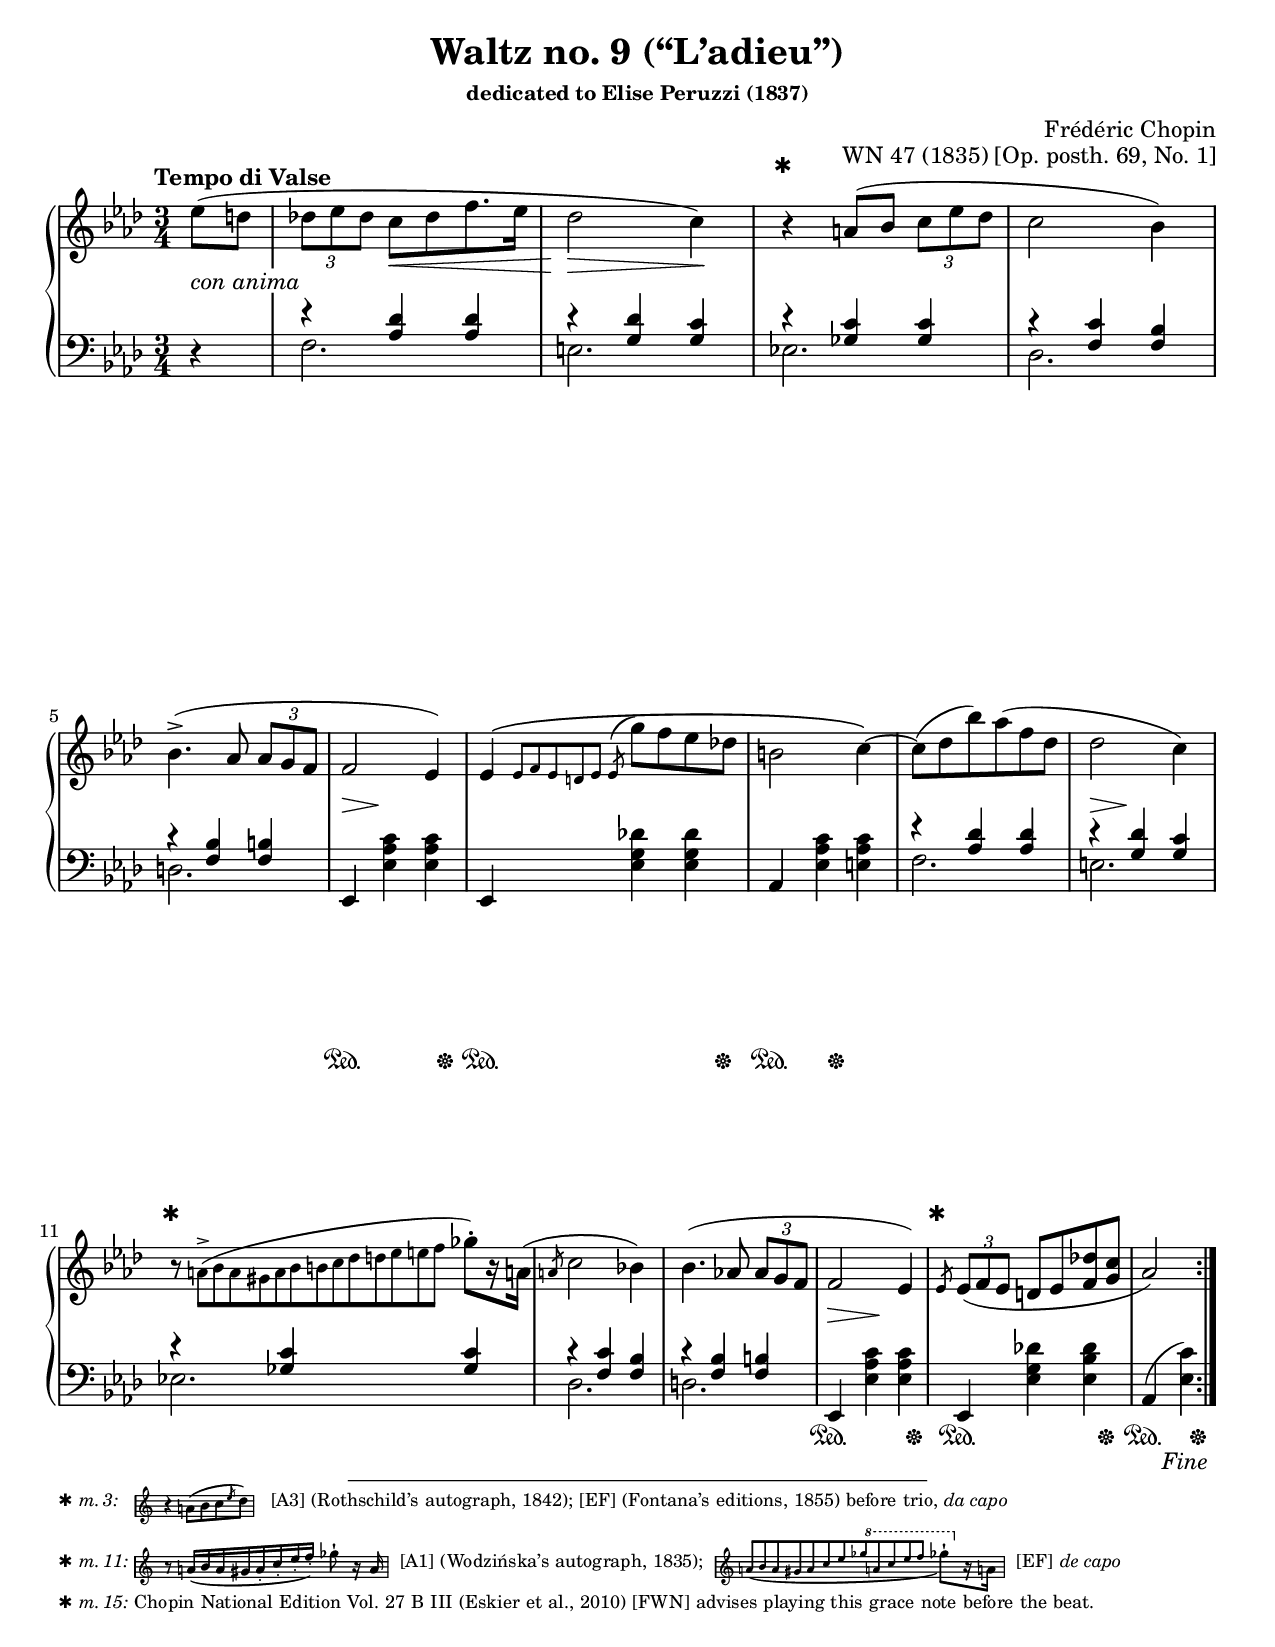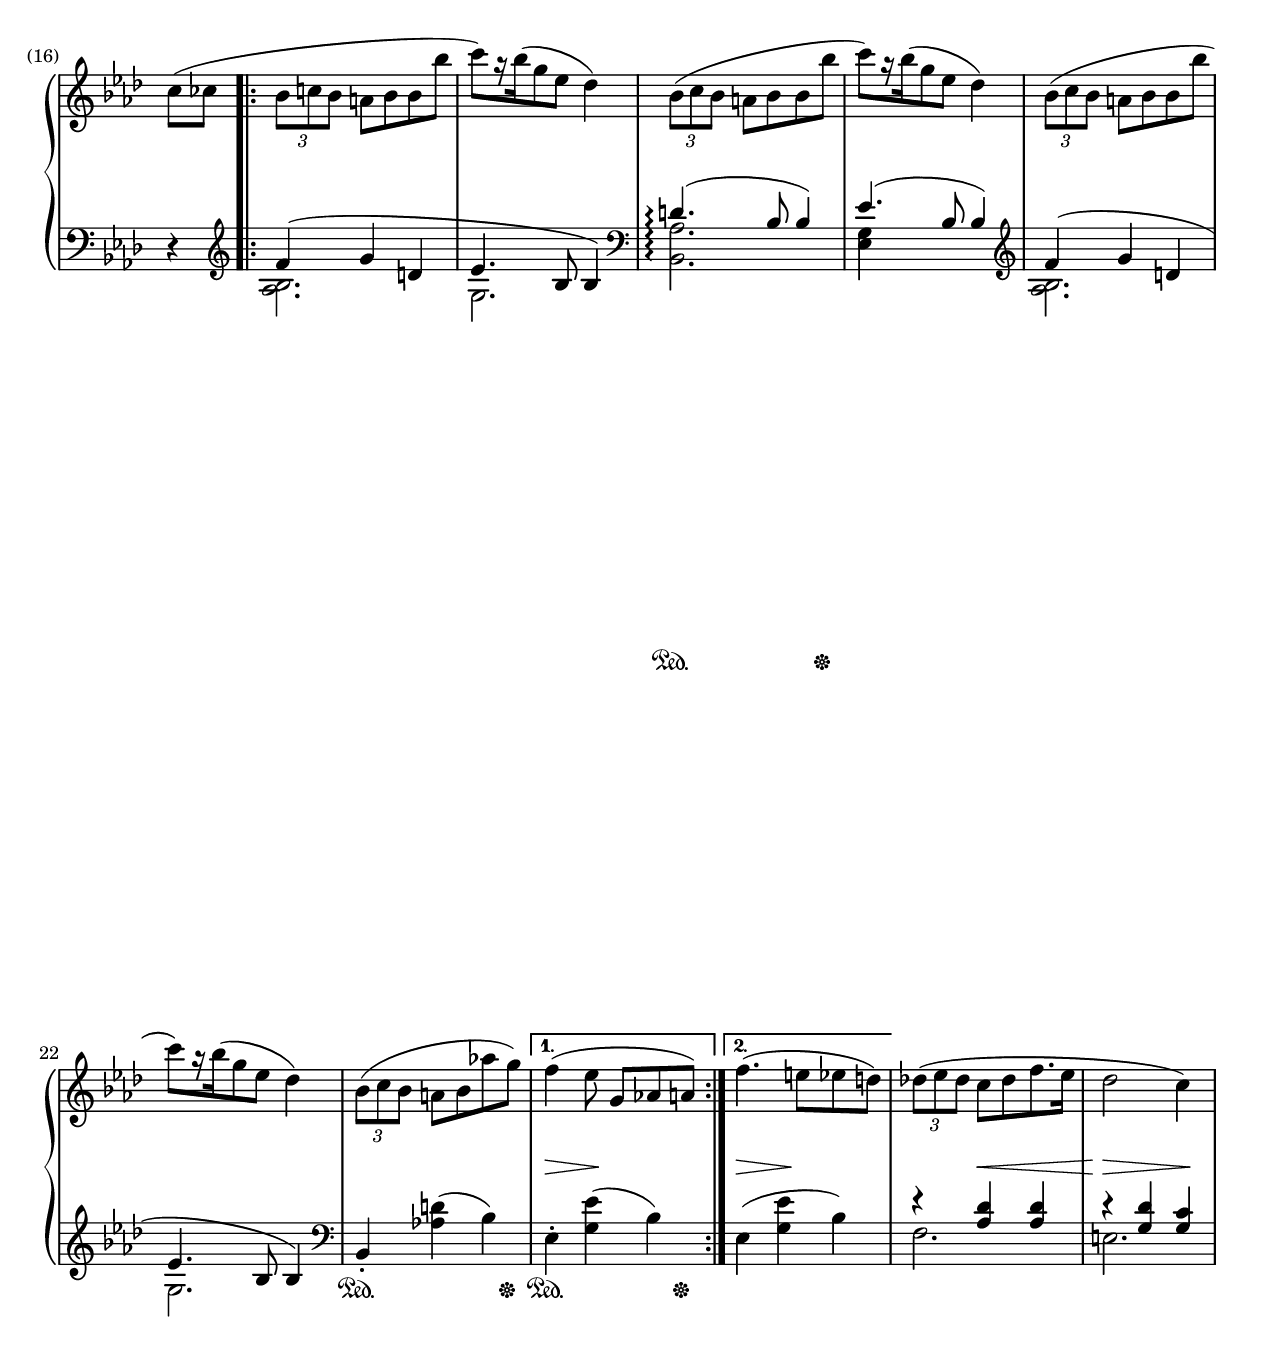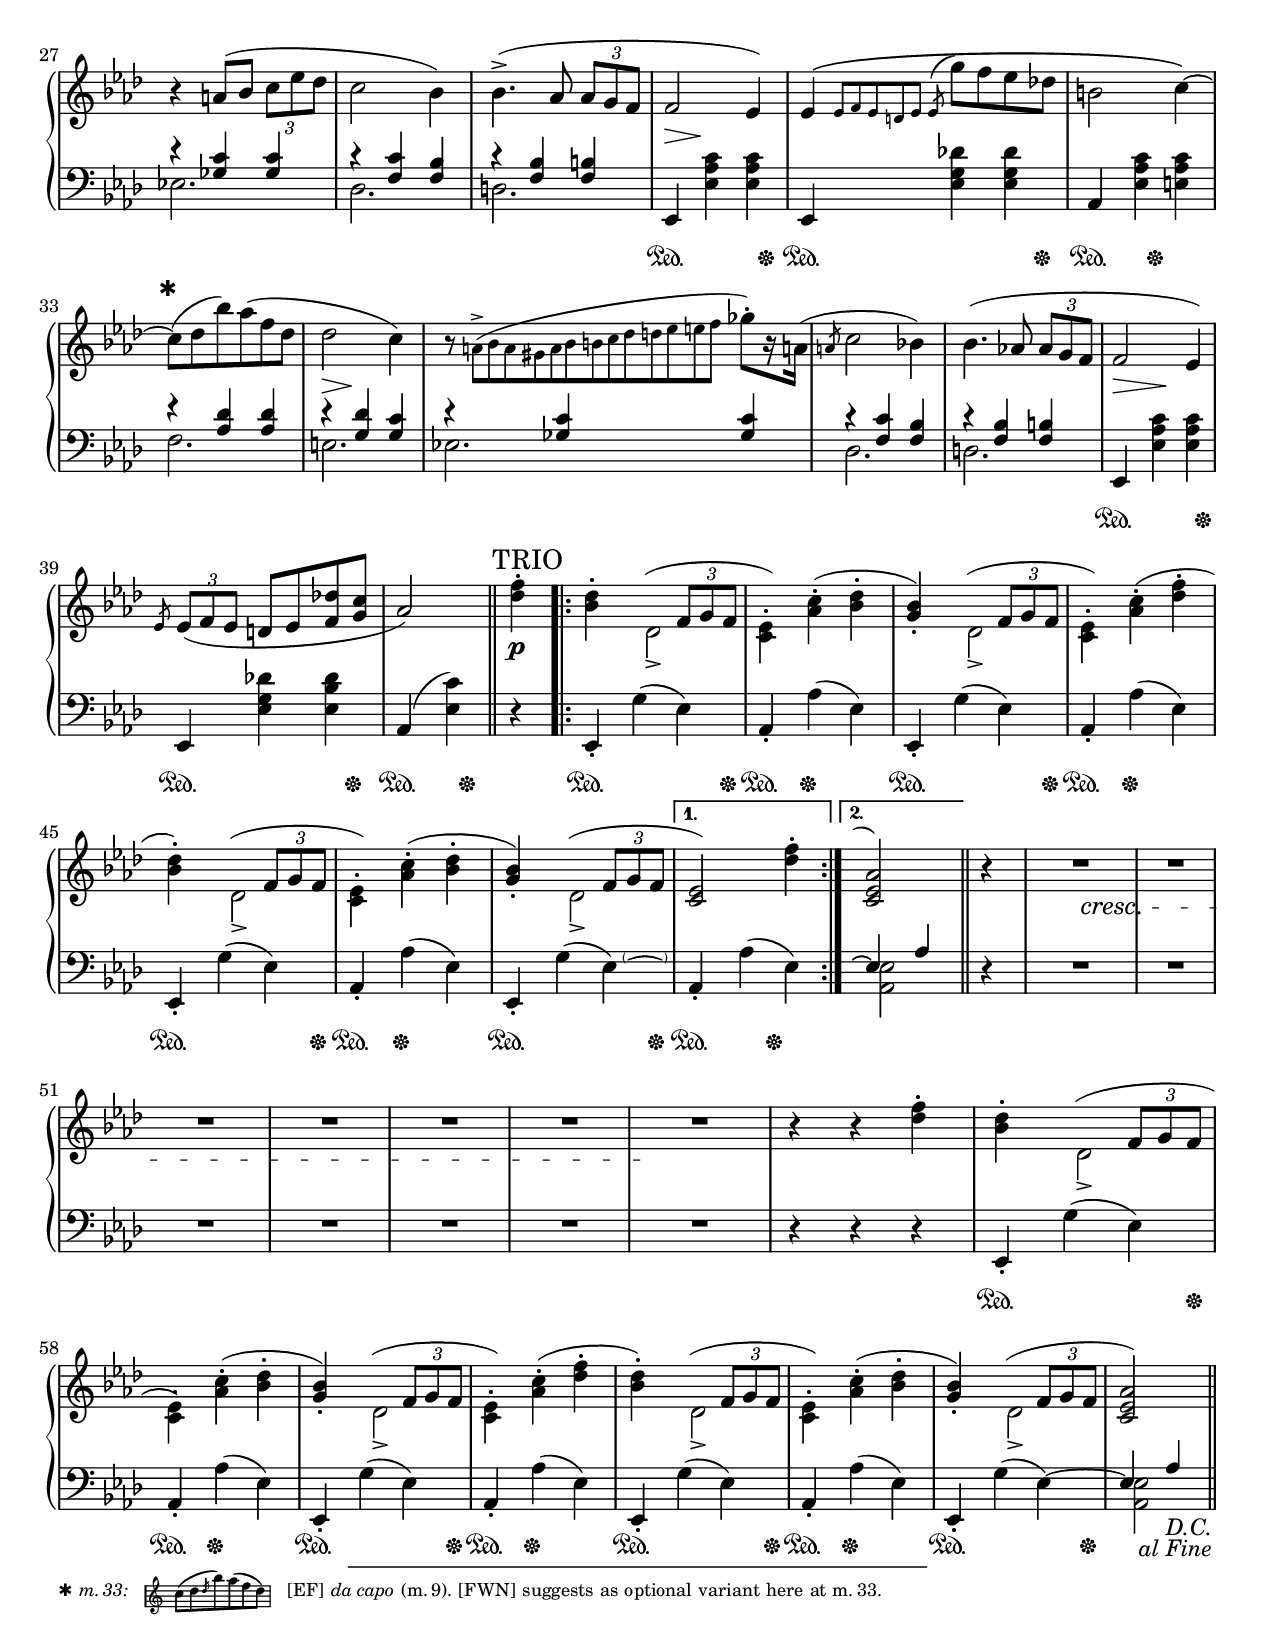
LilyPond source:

\version "2.24.0"
\language "english"
\pointAndClickOff

#(set-default-paper-size "letter")
\paper {
  print-page-number = ##f
  indent = 0
  markup-system-spacing = #0
}

\header {
  title = "Waltz no. 9 (“L’adieu”)"
  subsubtitle = \markup { dedicated to Elise Peruzzi (1837) }
  composer = "Frédéric Chopin"
  opus = "WN 47 (1835) [Op. posth. 69, No. 1]"
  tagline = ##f
}

\layout {
  \context {
    \Score
    %%\override BarNumber.break-visibility = ##(#t #t #t) % to draw every bar number
    alternativeNumberingStyle = #'numbers-with-letters
    barNumberVisibility = #first-bar-number-invisible-save-broken-bars

    %% Put a bar line before the clef in the footnote variants
    \override SystemStartBar.collapse-height = #-inf.0
  }

  \context {
    \PianoStaff
    \accidentalStyle piano
  }
}

global = {
  \key af \major
  \time 3/4
  \tempo "Tempo di Valse"
  \partial 4
}

%%%%%%%%%%%%%%%%%%%%%%%%%%%%%%%%%%%%%%%%%%%%%%%%%%%%%%%%%%%%%%%%%%%%%%%%
%% A = mm. 1-(16), 1-beat anacrusis, simple repeat before last
%%                 beat of m. 16, fine
%%
%% A = mm. 25-(40), no anacrusis, no repeat, section break before last
%%                  beat of m. 40
%%
%% All the same notation both times.

upper.A_anacrusis = \relative {
  \clef treble
  ef''8( d |
}

upper.A = \relative {
  \tuplet 3/2 { df'' ef df } c[ df f8. ef16] |
  df2 c4) |
  r4
  a8( bf \tuplet 3/2 { c ef df } |
  c2 bf4) |
  bf4.(-> af8 \tuplet 3/2 { af g f } |
  f2 ef4) |
  ef\( \grace { ef8[ f ef d ef] }
  \once \slurUp
  \acciaccatura ef8 g' f ef df |
  b2 c4~\) |
  8( df bf') af( f df |
  df2 c4) |
  r8
  \once \omit TupletNumber
  \tiny
  \tuplet 13/3 { a8(-> bf a gs a bf b c df d ef e f }
  \normalsize
  gf-.[) r16 a,!16](
  |
  \slashedGrace a8 c2 bf4) |
  bf4.( af8 \tuplet 3/2 { af g f } |
  f2 ef4) |
  \slashedGrace ef8
  \tuplet 3/2 { ef8( f ef } d ef <f df'> <g c> |
  af2)
}

lower.A_anacrusis = \relative {
  \clef bass
  r4
}

lower.A_tenor = \relative {
  r4 <af df> q |
  r <g df'> <g c> |
  r <gf c> q |
  r <f c'> <f bf> |
  r <f bf> <f b> |
  s2.*3 |
  r4 <af df> q |
  r <g df'> <g c> |
  r <gf c> q |
  r <f c'> <f bf> |
  r <f bf> <f b> |
  s2.*2 |
  s2
}

lower.A_bass = \relative {
  f2. |
  e |
  ef |
  df |
  d |
  \oneVoice
  ef,4 <ef' af c> q |
  ef,4 <ef' g df'> q |
  af, <ef' af c> <e af c> |
  \voiceTwo
  f2. |
  e |
  ef |
  df |
  d |
  \oneVoice
  ef,4 <ef' af c> q |
  ef, <ef' g df'!> <ef bf' df> |
  af,( <ef' c'>)
  \voiceTwo
}

lower.A = {
  \clef bass
  <<
    \new Voice = "tenor" {
      \voiceOne
      \lower.A_tenor
    }
    \new Voice = "bass" {
      \voiceTwo
      \lower.A_bass
    }
  >>
}

editorial.above.A_anacrusis = {
  s4 |
}

editorial.above.A = {
  s2. |
  s2 s4 |
  \barNumberCheck #3
  %% The trick to footnotes in the Dynamics context is to attach the
  %% footnote to an event that's attached to a spacer rest. We want an
  %% event that doesn't actually have any visual effect, so we use an
  %% empty text event. The general idea is
  %%
  %%   s4-\footnote mark offset-pair content
  %%     ^""
  %%
  %% Another way to do it is a timing footnote on Staff.BarLine. That
  %% will put the mark directly above the barline, and if there's a line
  %% break the bar line is on the line before. That looks like
  %%
  %%   \footnote mark offset-pair content Staff.BarLine
  %%
  s4-\footnote
       ✱
       #'(0 . 0)
       \markup {
         \tiny { ✱ \italic { m. 3: } \hspace #1 }
         \score {
           \new Staff \with {
             \magnifyStaff #1/2
             \remove Time_signature_engraver
             \override KeySignature.stencil = ##f
           }
           \relative {
             \clef treble
             \key af \major
             \override NoteHead.font-size = #2
             \override Accidental.font-size = #2
             \override Rest.font-size = #2
             r4 a'8[( bf c \slashedGrace ef df])
             \revert NoteHead.font-size
             \revert Accidental.font-size
             \revert Rest.font-size
             \bar "|"
           }
         }
         \tiny { \hspace #1 [A3] (Rothschild’s autograph, 1842); [EF] (Fontana’s editions, 1855) before trio, \italic "da capo" }
       }
     ^""
  s2 |
  s2.*7 |
  \barNumberCheck #11
  s8-\footnote
       ✱
       #'(0 . 0)
       \markup {
         \tiny { ✱ \italic { m. 11: } }
         \score {
           \new Staff \with {
             \magnifyStaff #1/2
             \remove Time_signature_engraver
             \override KeySignature.stencil = ##f
           }
           \relative {
             \override NoteHead.font-size = #2
             \override Accidental.font-size = #2
             \override Rest.font-size = #2
             \clef treble
             \key af \major
             \stemUp
             r8
             \once \omit TupletNumber
             \once \slurDown
             \tuplet 8/6 { a'16[( bf a gs a-. c-. ef-. f-.]) }
             \stemNeutral
             gf8-!
             r16 a,
             \revert NoteHead.font-size
             \revert Accidental.font-size
             \revert Rest.font-size
             \bar "|"
           }
         }
         \tiny { \hspace #0.5 [A1] (Wodzińska’s autograph, 1835); \hspace #0.5 }
         \score {
           \new Staff \with {
             \magnifyStaff #1/2
             \remove Time_signature_engraver
             \override KeySignature.stencil = ##f
           }
           \relative {
             \clef treble
             \key af \major
             \once \omit TupletNumber
             \stemUp
             \once \slurDown
             \tuplet 12/4 { a'8[( bf a gs a c ef gf
                                 \ottava #1
                                 a c ef f]
                          }
             \stemNeutral
             \override NoteHead.font-size = #2
             \override Accidental.font-size = #2
             \override Rest.font-size = #2
             gf8-![)
               \ottava #0
               r16 a,,!]
             \revert NoteHead.font-size
             \revert Accidental.font-size
             \revert Rest.font-size
             \bar "|"
           }
         }
         \tiny { \hspace #0.5 [EF] \italic "de capo" }
       }
     ^""
  s8 s2 |
  s2.*3 |
  \barNumberCheck #15
  \grace
  s8-\footnote ✱ #'(0 . 0) \markup { \tiny { ✱ \italic { m. 15: } Chopin National Edition Vol. 27 B III (Eskier et al., 2010) [FWN] advises playing this grace note before the beat. } }
    ^""
  s2. |
  s2
  \barNumberCheck #16
}

editorial.above.A_repeat = {
  s2.*8 |
  \barNumberCheck #33
  s8-\footnote
       ✱
       #'(0 . 0)
       \markup {
         \tiny { ✱ \italic { m. 33: } \hspace #1 }
         \score {
           \new Staff \with {
             \magnifyStaff #1/2
             \remove Time_signature_engraver
             \override KeySignature.stencil = ##f
           }
           \relative {
             \clef treble
             \key af \major
             \override NoteHead.font-size = #2
             \override Accidental.font-size = #2
             \override Rest.font-size = #2
             c''8([ df \slashedGrace df bf') af( f df)]
             \revert NoteHead.font-size
             \revert Accidental.font-size
             \revert Rest.font-size
             \bar "|"
           }
         }
         \tiny { \hspace #1 [EF] \italic "da capo" (m. 9). [FWN] suggests as optional variant here at m. 33.  }
       }
    ^""
  s8 s2 |
  s2.*6 |
  s2
}

editorial.between.A_anacrusis = {
  s4-\tweak thickness #3.5
    _\markup \whiteout \italic "con anima"
  |
}

editorial.between.A = {
  s4
  \once \override Hairpin.shorten-pair = #'(0 . -2)
  s4\< s4 |
  s2\> s4\! |
  s2.*3 |
  s8..\> s32\! s4 s4 |
  s2.*3 |
  s8..\> s32\! s4 s4 |
  s2.*3 |
  s4\> s4\! s4 |
  s2. |
  s2
}

editorial.below.A_anacrusis = {
  s4 |
}

editorial.below.A = {
  s2.*5 |
  s4\sustainOn s4 s8 s8\sustainOff |
  s4\sustainOn s4 s8 s8\sustainOff |
  s4\sustainOn s8 s8\sustainOff s4 |
  s2.*5 |
  s4\sustainOn s4 s8 s8\sustainOff |
  s4\sustainOn s4 s8 s8\sustainOff |
  s4\sustainOn s8 s8\sustainOff
}

%%%%%%%%%%%%%%%%%%%%%%%%%%%%%%%%%%%%%%%%%%%%%%%%%%%%%%%%%%%%%%%%%%%%%%%%
%% B = mm. (16)-24b, 1-beat anacrusis, two 1-measure voltas

upper.B_anacrusis = \relative {
  c''8( cf |
}

upper.B = \relative {
  \barNumberCheck #17
  \tuplet 3/2 { bf'8 c bf } a bf bf bf' |
  c[) r16 bf16( g8 ef] df4) |
  \repeat unfold 2 {
    \tuplet 3/2 { bf8( c bf } a bf bf bf' |
    c[) r16 bf16( g8 ef] df4) |
  }
  \tuplet 3/2 { bf8( c bf } a bf af' g) |
}

upper.B_volta.1 = \relative {
  f''4( ef8 g,[ af a])
}

upper.B_volta.2 = \relative {
  f''4.( e8 ef d) |
}

lower.B_anacrusis = \relative {
  r4 |
}

lower.B_tenor = \relative {
  f'4( g d |
  ef4. bf8 4) |
  d4.(\arpeggio bf8 4) |
  ef4.( bf8 4) |
  f'4( g d |
  ef4. bf8 4) |
}

lower.B_bass = \relative {
  \clef treble
  <af bf>2. |
  g |
  \clef bass
  \once \set PianoStaff.connectArpeggios = ##t
  <af bf,>\arpeggio |
  <ef g>4 s2 |
  \clef treble
  <af bf>2. |
  g |
  \clef bass
  \oneVoice
  bf,4-. <af'! d>( bf) |
}

lower.B = {
  \barNumberCheck #17
  <<
    \new Voice = "tenor" {
      \voiceOne
      \lower.B_tenor
    }
    \new Voice = "bass" {
      \voiceTwo
      \lower.B_bass
    }
  >>
}

lower.B_volta.1 = \relative {
  ef4-. <g ef'>( bf) |
}

lower.B_volta.2 = \relative {
  ef4( <g ef'> bf) |
}

editorial.above.B_anacrusis = {
  s4 |
}

editorial.above.B = {
  \barNumberCheck #17
  s2.*7 |
}

editorial.above.B_volta.1 = {
  s2. |
}

editorial.above.B_volta.2 = {
  s2. |
}

editorial.between.B_anacrusis = {
  s4 |
}

editorial.between.B = {
  \barNumberCheck #17
  s2.*7 |
}

editorial.between.B_volta.1 = {
  s4\> s4\! s4 |
}

editorial.between.B_volta.2 = {
  s4\> s4\! s4 |
}

editorial.below.B_anacrusis = {
  s4 |
}

editorial.below.B = {
  \barNumberCheck #17
  s2.*2 |
  s4\sustainOn s4 s8 s8\sustainOff |
  s2.*3 |
  s4\sustainOn s4 s8 s8\sustainOff |
}

editorial.below.B_volta.1 = {
  s4\sustainOn s4 s8 s8\sustainOff |
}

editorial.below.B_volta.2 = {
  s2. |
}


%%%%%%%%%%%%%%%%%%%%%%%%%%%%%%%%%%%%%%%%%%%%%%%%%%%%%%%%%%%%%%%%%%%%%%%%
%% trio.A = mm. (40)-(48b), 1-beat anacrusis, volta 1 is full measure,
%%                          section break before last beat of volta 2

upper.trio.A_anacrusis = \relative {
  <df'' f>4-. |
}

upper.trio.A_split = {
  <<
    \context Voice = "soprano" \relative {
      \voiceOne
      \hideNotes
      df'4(
      \unHideNotes
      \tuplet 3/2 { f8 g f } |
      \hideNotes
      ef4)
      \unHideNotes
    }
    \context Voice = "alto" \relative {
      \voiceTwo
      df'2-> |
      <c ef>4^.
    }
  >>
}

upper.trio.A = \relative {
  <bf' df>4-. \upper.trio.A_split <af c>4-.( <bf df-.> |
  <g bf>-.) \upper.trio.A_split <af c>4-.( <df f>-. |
  <bf df>-.) \upper.trio.A_split <af c>4-.( <bf df-.> |
  <g bf>-.)
  <<
    \context Voice = "soprano" \relative {
      \voiceOne
      \once \hideNotes
      df'4(
      \tuplet 3/2 { f8 g f } |
    }
    \context Voice = "alto" \relative {
      \voiceTwo
      df'2-> |
    }
  >>
}

upper.trio.A_volta.1 = \relative {
  <<
    \context Voice = "soprano" \relative {
      \once \hideNotes
      ef'2)
    }
    \context Voice = "alto" \relative {
      \voiceTwo
      \once \stemUp
      <c' ef>2
    }
  >>
  <df'' f>4-.
}

upper.trio.A_volta.2 = \relative {
  \once \hideNotes
  \grace ef''8^(
  <c, ef af>2)
}

upper.trio.A_last_bar = \relative {
  \context Voice = "soprano" {
    <c' ef af>2)
  }
}

lower.trio.A_anacrusis = \relative {
  r4
}

lower.trio.A = \relative {
  \repeat unfold 3 {
    ef,4-. g'( ef) |
    af,-. af'( ef) |
  }
  ef,4-. g'(
  \shape #'((3.75 . 0) (4.5 . 0) (4.5 . 0) (5.25 . 0)) RepeatTie
  ef)-\parenthesize-\repeatTie
}

lower.trio.A_repeat = \relative {
  \repeat unfold 3 {
    ef,4-. g'( ef) |
    af,-. af'( ef) |
  }
  \context Voice = "tenor" {
    \oneVoice
    ef,4-. g'( ef)~
  }
}

lower.trio.A_volta.1 = \relative {
  af,-. af'( ef) |
}

lower.trio.A_volta.2 = \relative {
  <<
    \context Voice = "tenor" \relative {
      \voiceOne
      ef4\repeatTie af
    }
    \context Voice = "bass" \relative {
      \voiceTwo
      <ef af,>2
    }
  >>
}

lower.trio.A_last_bar = \relative {
  <<
    \context Voice = "tenor" \relative {
      \voiceOne
      ef4 af
    }
    \context Voice = "bass" \relative {
      \voiceTwo
      <ef af,>2
    }
  >>
}

editorial.above.trio.A_anacrusis = {
  s4
}

editorial.above.trio.A = {
  s2.*7 |
}

editorial.above.trio.A_volta.1 = {
  s2. |
}

editorial.above.trio.A_volta.2 = {
  s4 s4
}

editorial.between.trio.A_anacrusis = {
  s4\p
}

editorial.between.trio.A_anacrusis_repeat = {
  s4
}

editorial.between.trio.A = {
  s2.*7 |
}

editorial.between.trio.A_volta.1 = {
  s2. |
}

editorial.between.trio.A_volta.2 = {
  s4 s4
}

editorial.below.trio.A_anacrusis = {
  s4
}

editorial.below.trio.A = {
  s2\sustainOn s16*3 s16\sustainOff |
  \repeat unfold 3 {
    s4\sustainOn s4\sustainOff s4 |
    s2\sustainOn s16*3 s16\sustainOff |
  }
}

editorial.below.trio.A_volta.1 = {
  s4\sustainOn s16*3 s16\sustainOff s4 |
}

editorial.below.trio.A_volta.2 = {
  s4 s4
}


%%%%%%%%%%%%%%%%%%%%%%%%%%%%%%%%%%%%%%%%%%%%%%%%%%%%%%%%%%%%%%%%%%%%%%%%
%% trio.B = (48b)-(56), 1 beat anacrusis,
%%                      fermata before last beat of 56

upper.trio.B_anacrusis = \relative {
  r4
}

upper.trio.B = \relative {
  \barNumberCheck #49
  \repeat unfold 7 R2.
  r4 r4
}

lower.trio.B_anacrusis = \relative {
  r4
}

lower.trio.B = \relative {
  \barNumberCheck #49
  \repeat unfold 7 R2.
  r4 r4
}

editorial.above.trio.B_anacrusis = {
  s4 |
}

editorial.above.trio.B = {
  \barNumberCheck #49
  s2.*7 |
  s4 s4
}

editorial.between.trio.B_anacrusis = {
  s4 |
}

editorial.between.trio.B = {
  \barNumberCheck #49
  s4 s4\cresc s4 |
  s2.*5 |
  s4\! s4 s4 |
  s4 s4
}

editorial.below.trio.B_anacrusis = {
  s4 |
}

editorial.below.trio.B = {
  \barNumberCheck #49
  s2.*7 |
  s4 s4
}


%%%%%%%%%%%%%%%%%%%%%%%%%%%%%%%%%%%%%%%%%%%%%%%%%%%%%%%%%%%%%%%%%%%%%%%%
%% breaks_ref to match FWN 7a

breaks_ref = {
  %% breaks matching some reference for ease of authoring
  s4 |
  s2.*4 | \break
  \barNumberCheck #5
  s2.*6 | \break
  \barNumberCheck #11
  s2.*5 |
  \barNumberCheck #16
  s2 \break
  s4 |
  s2.*5 | \break
  \barNumberCheck #22
  s2.*6 | \pageBreak % volta in here 24a/24b
  \barNumberCheck #27
  s2.*6 | \break
  \barNumberCheck #33
  s2.*6 | \break
  \barNumberCheck #39
  \grace s8
  s2.*6 | \break
  \barNumberCheck #45
  s2.*7 | \break % volta in here 48a/48b
  \barNumberCheck #51
  s2.*7 | \break
  \barNumberCheck #58
}


%%%%%%%%%%%%%%%%%%%%%%%%%%%%%%%%%%%%%%%%%%%%%%%%%%%%%%%%%%%%%%%%%%%%%%%%
%% Score

%%showLastLength =   % use this to only render the last few measures
\score {
  \new PianoStaff <<
    \new Dynamics {
      \global
      \editorial.above.A_anacrusis
      \editorial.above.A
      \editorial.above.B_anacrusis
      \editorial.above.B
      \editorial.above.B_volta.1
      \editorial.above.B_volta.2
      \editorial.above.A_repeat
      \editorial.above.trio.A_anacrusis
      \editorial.above.trio.A
      \editorial.above.trio.A_volta.1
      \editorial.above.trio.A_volta.2
      \editorial.above.trio.B_anacrusis
      \editorial.above.trio.B
      \editorial.above.trio.A_anacrusis
      \editorial.above.trio.A
      \editorial.above.trio.A_volta.2
    }
    \new Staff = "up" {
      \global
      \repeat segno 2 {
        \repeat volta 2 {
          \upper.A_anacrusis
          \upper.A
        }
        \fine
        \upper.B_anacrusis
        \repeat volta 2 {
          \upper.B
        }
        \alternative {
          \upper.B_volta.1
          \upper.B_volta.2
        }
        <<
          %% At the top, the slur starts in the anacrusis. In this
          %% written out repeat of A, the slur starts on the first note
          %% of the triplet, which we can accomplish by creating an
          %% equivalent parallel spacer rest to start the slur.
          { \tuplet 3/2 { s8( s8 s8 } }
          \upper.A
        >>
        \section \sectionLabel "TRIO"
        \upper.trio.A_anacrusis
        \repeat volta 2 {
          \upper.trio.A
        }
        \alternative {
          \upper.trio.A_volta.1
          \upper.trio.A_volta.2
        }
        \section
        \upper.trio.B_anacrusis
        \upper.trio.B
        \upper.trio.A_anacrusis
        \upper.trio.A
        \upper.trio.A_last_bar
        \bar "||"
      }
    }
    \new Dynamics {
      \global
      \editorial.between.A_anacrusis
      \editorial.between.A
      \editorial.between.B_anacrusis
      \editorial.between.B
      \editorial.between.B_volta.1
      \editorial.between.B_volta.2
      \editorial.between.A
      \editorial.between.trio.A_anacrusis
      \editorial.between.trio.A
      \editorial.between.trio.A_volta.1
      \editorial.between.trio.A_volta.2
      \editorial.between.trio.B_anacrusis
      \editorial.between.trio.B
      \editorial.between.trio.A_anacrusis_repeat
      \editorial.between.trio.A
      \editorial.between.trio.A_volta.2
    }
    \new Staff = "down" {
      \global
      \lower.A_anacrusis
      \lower.A
      \lower.B_anacrusis
      \lower.B
      \lower.B_volta.1
      \lower.B_volta.2
      \lower.A
      \section
      \lower.trio.A_anacrusis
      \lower.trio.A
      \lower.trio.A_volta.1
      \lower.trio.A_volta.2
      \section
      \lower.trio.B_anacrusis
      \lower.trio.B
      \lower.trio.A_anacrusis
      \lower.trio.A_repeat
      \lower.trio.A_last_bar
    }
    \new Dynamics {
      \global
      \editorial.below.A_anacrusis
      \editorial.below.A
      \editorial.below.B_anacrusis
      \editorial.below.B
      \editorial.below.B_volta.1
      \editorial.below.B_volta.2
      \editorial.below.A
      \editorial.below.trio.A_anacrusis
      \editorial.below.trio.A
      \editorial.below.trio.A_volta.1
      \editorial.below.trio.A_volta.2
      \editorial.below.trio.B_anacrusis
      \editorial.below.trio.B
      \editorial.below.trio.A_anacrusis
      \editorial.below.trio.A
      \editorial.below.trio.A_volta.2
    }
    \new Dynamics {
      \global
      \breaks_ref
    }
  >>
}
